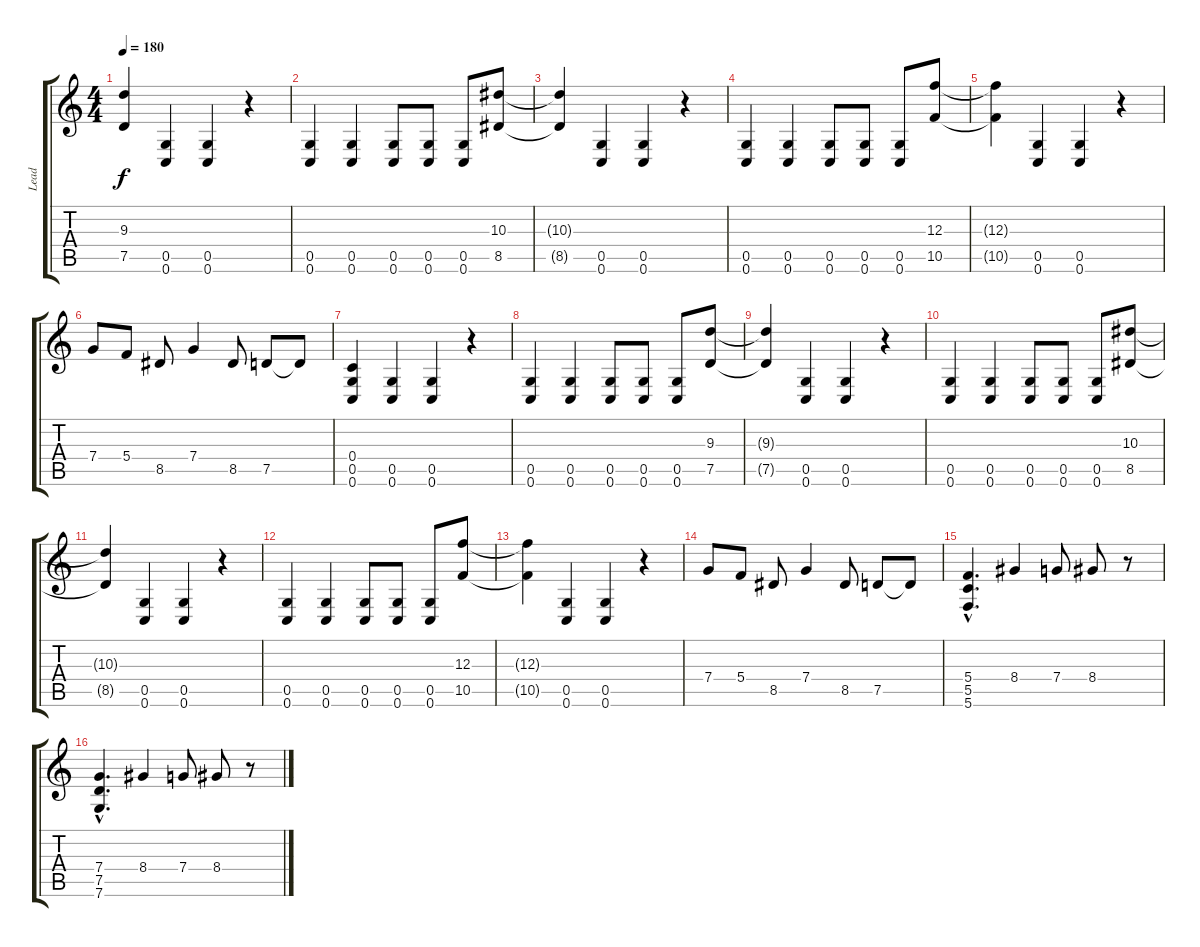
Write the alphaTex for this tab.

\track ("Lead" "Lead") {instrument distortionguitar}
\staff {score tabs}
\tuning (D4 A3 F3 C3 G2 C2) {hide}
\ts (4 4)
\tempo 180
\clef g2
\ks c
(9.3{t} 7.5{t}).4{dy f} (0.5 0.6).4 (0.5 0.6).4 r.4 |
(0.5 0.6).4 (0.5 0.6).4 (0.5 0.6).8 (0.5 0.6).8 (0.5 0.6).8 (10.3 8.5).8 |
(10.3{t} 8.5{t}).4 (0.5 0.6).4 (0.5 0.6).4 r.4 |
(0.5 0.6).4 (0.5 0.6).4 (0.5 0.6).8 (0.5 0.6).8 (0.5 0.6).8 (12.3 10.5).8 |
(12.3{t} 10.5{t}).4 (0.5 0.6).4 (0.5 0.6).4 r.4 |
7.4.8 5.4.8 8.5.8 7.4.4 8.5.8 7.5.8 7.5{t}.8 |
(0.4 0.5 0.6).4 (0.5 0.6).4 (0.5 0.6).4 r.4 |
(0.5 0.6).4 (0.5 0.6).4 (0.5 0.6).8 (0.5 0.6).8 (0.5 0.6).8 (9.3 7.5).8 |
(9.3{t} 7.5{t}).4 (0.5 0.6).4 (0.5 0.6).4 r.4 |
(0.5 0.6).4 (0.5 0.6).4 (0.5 0.6).8 (0.5 0.6).8 (0.5 0.6).8 (10.3 8.5).8 |
(10.3{t} 8.5{t}).4 (0.5 0.6).4 (0.5 0.6).4 r.4 |
(0.5 0.6).4 (0.5 0.6).4 (0.5 0.6).8 (0.5 0.6).8 (0.5 0.6).8 (12.3 10.5).8 |
(12.3{t} 10.5{t}).4 (0.5 0.6).4 (0.5 0.6).4 r.4 |
7.4.8 5.4.8 8.5.8 7.4.4 8.5.8 7.5.8 7.5{t}.8 |
(5.4{hac} 5.5{hac} 5.6{hac}).4{d} 8.4.4 7.4.8 8.4.8 r.8 |
(7.4{hac} 7.5{hac} 7.6{hac}).4{d} 8.4.4 7.4.8 8.4.8 r.8
